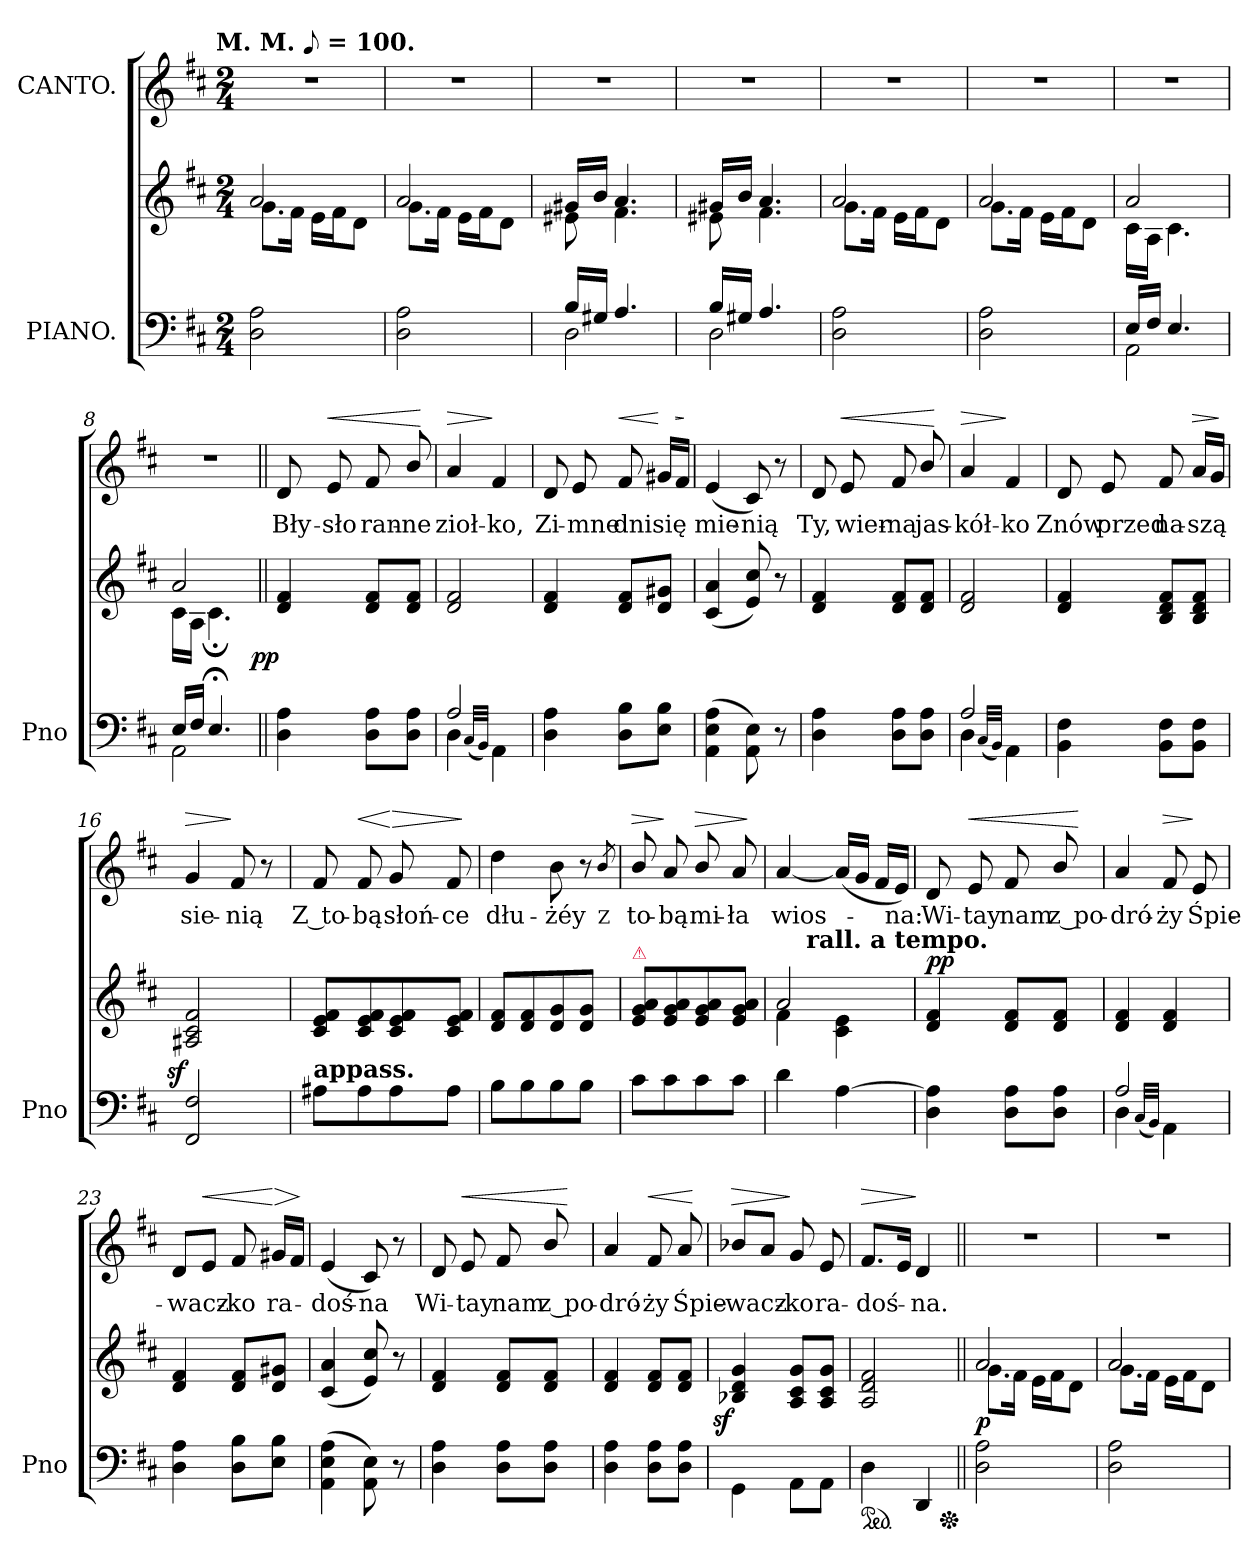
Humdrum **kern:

**kern	**kern	**dynam	**kern	**text	**dynam
*part2	*part2	*part2	*part1	*part1	*part1
*staff3	*staff2	*staff2/3	*staff1	*staff1	*staff1
*I"PIANO.	*	*	*I"CANTO.	*	*
*I'Pno	*	*	*	*	*
*clefF4	*clefG2	*	*clefG2	*	*
*k[f#c#]	*k[f#c#]	*	*k[f#c#]	*	*
*D:	*D:	*	*D:	*	*
!!LO:TX:omd:t=M. M. [8th] = 100.
*M2/4	*M2/4	*	*M2/4	*	*
*MM50	*MM50	*	*MM50	*	*
=1	=1	=1	=1	=1	=1
*	*^	*	*	*	*
2D 2A	2a	8.gL	.	2rdd	.	.
.	.	16f#Jk	.	.	.	.
.	.	16eLL	.	.	.	.
.	.	16f#J	.	.	.	.
.	.	8dJ	.	.	.	.
=2	=2	=2	=2	=2	=2	=2
2D 2A	2a	8.gL	.	2rdd	.	.
.	.	16f#Jk	.	.	.	.
.	.	16eLL	.	.	.	.
.	.	16f#J	.	.	.	.
.	.	8dJ	.	.	.	.
=3	=3	=3	=3	=3	=3	=3
*^	*	*	*	*	*	*
16BLL	2D	16g#XLL	8e#X	.	2rdd	.	.
16G#XJJ	.	16bJJ	.	.	.	.	.
4.A	.	4.a	4.f#	.	.	.	.
=4	=4	=4	=4	=4	=4	=4	=4
16BLL	2D	16g#XLL	8e#X	.	2rdd	.	.
16G#XJJ	.	16bJJ	.	.	.	.	.
4.A	.	4.a	4.f#	.	.	.	.
*v	*v	*	*	*	*	*	*
=5	=5	=5	=5	=5	=5	=5
2D 2A	2a	8.gL	.	2rdd	.	.
.	.	16f#Jk	.	.	.	.
.	.	16eLL	.	.	.	.
.	.	16f#J	.	.	.	.
.	.	8dJ	.	.	.	.
=6	=6	=6	=6	=6	=6	=6
2D 2A	2a	8.gL	.	2rdd	.	.
.	.	16f#Jk	.	.	.	.
.	.	16eLL	.	.	.	.
.	.	16f#J	.	.	.	.
.	.	8dJ	.	.	.	.
=7	=7	=7	=7	=7	=7	=7
*^	*	*	*	*	*	*
16ELL	2AA	2a	16c#LL	.	2rdd	.	.
16F#JJ	.	.	16AJJ	.	.	.	.
4.E	.	.	4.c#	.	.	.	.
=8	=8	=8	=8	=8	=8	=8	=8
16ELL	2AA	2a	16c#LL	.	2rdd	.	.
16F#JJ	.	.	16AJJ	.	.	.	.
4.E;	.	.	4.c#;<	.	.	.	.
*v	*v	*	*	*	*	*	*
=9||	=9||	=9||	=9||	=9||	=9||	=9||
!	!	!	!LO:DY:rj	!	!	!
*	*v	*v	*	*	*	*
4D 4A	4d 4f#	pp	8d	Bły-	.
!	!	!	!	!	!LO:HP:a
.	.	.	8e	-sło	<
8D 8AL	8d 8f#L	.	8f#	ran-	.
8D 8AJ	8d 8f#J	.	8b/	-ne	.
.	.	.	.	.	[
=10	=10	=10	=10	=10	=10
*^	*	*	*	*	*
!	!	!	!	!	!	!LO:HP:a
2A	4D	2d 2f#	.	4a	zioł-	>
.	(32qqC#/LLL	.	.	.	.	.
.	32qqBB/JJJ)	.	.	.	.	.
.	4AA	.	.	4f#	-ko,	]
*v	*v	*	*	*	*	*
=11	=11	=11	=11	=11	=11
4D 4A	4d 4f#	.	8d	Zi-	.
.	.	.	8e	-mne	.
!	!	!	!	!	!LO:HP:a
8D 8BL	8d 8f#L	.	8f#	dni	<
8E 8BJ	8d 8g#XJ	.	16g#XLL	się	[
!	!	!	!	!	!LO:HP:a
.	.	.	16f#JJ	.	>
.	.	.	.	.	]
=12	=12	=12	=12	=12	=12
(4AA 4E 4A	(4c# 4a	.	(4e	mie-	.
8AA\ 8E\)	8e 8cc#)	.	8c#)	-nią	.
8r	8r	.	8r	.	.
=13	=13	=13	=13	=13	=13
4D 4A	4d 4f#	.	8d	Ty,	.
!	!	!	!	!	!LO:HP:a
.	.	.	8e	wier-	<
8D 8AL	8d 8f#L	.	8f#	-na	.
8D 8AJ	8d 8f#J	.	8b/	jas-	.
.	.	.	.	.	[
=14	=14	=14	=14	=14	=14
*^	*	*	*	*	*
!	!	!	!	!	!	!LO:HP:a
2A	4D	2d 2f#	.	4a	-kół-	>
.	(32qqC#/LLL	.	.	.	.	.
.	32qqBB/JJJ)	.	.	.	.	.
.	4AA	.	.	4f#	-ko	]
*v	*v	*	*	*	*	*
=15	=15	=15	=15	=15	=15
4BB 4F#	4d 4f#	.	8d	Znów	.
.	.	.	8e	przed	.
8BB 8F#L	8B 8d 8f#L	.	8f#	na-	.
!	!	!	!	!	!LO:HP:a
8BB 8F#J	8B 8d 8f#J	.	16aLL	-szą	>
.	.	.	16gJJ	.	.
.	.	.	.	.	]
=16	=16	=16	=16	=16	=16
!	!	!LO:DY:rj	!	!	!LO:HP:a
2FF# 2F#	2A#X 2c# 2f#	sf	4g	sie-	>
.	.	.	8f#	nią	]
.	.	.	8r	.	.
=17	=17	=17	=17	=17	=17
!LO:TX:a:B:t=appass.	!	!	!	!	!
8A#XL	8c# 8e 8f#L	.	8f#	Z to-	.
!	!	!	!	!	!LO:HP:a
8A#	8c# 8e 8f#	.	8f#	-bą	<
!	!	!	!	!	!LO:HP:n=1:a
8A#	8c# 8e 8f#	.	8g	słoń-	[ >
8A#J	8c# 8e 8f#J	.	8f#	-ce	.
.	.	.	.	.	]
=18	=18	=18	=18	=18	=18
8BL	8d 8f#L	.	4dd	dłu-	.
8B	8d 8f#	.	.	.	.
8B	8d 8g	.	8b	żéy	.
8BJ	8d 8gJ	.	8r	.	.
.	.	.	8qb	Z	.
=19	=19	=19	=19	=19	=19
!	!LO:TX:a:B:color=crimson:t=⚠	!	!	!	!
!	!	!	!	!	!LO:HP:a
8c#L	8e 8g 8aL	.	8b/	to-	>
8c#	8e 8g 8a	.	8a	-bą	]
!	!	!	!	!	!LO:HP:a
8c#	8e 8g 8a	.	8b/	mi-	>
8c#J	8e 8g 8aJ	.	8a	-ła	.
.	.	.	.	.	]
=20	=20	=20	=20	=20	=20
*	*^	*	*	*	*
*	*	*^	*	*	*	*
4d	2a	4f#	8ryy	.	[4a	wios-	.
!	!	!	!LO:TX:a:B:t=rall. a tempo.	!	!	!	!
.	.	.	4.ryy	.	.	.	.
[4A	.	4c# 4e	.	.	(>16aLL]	.	.
.	.	.	.	.	16gJJ	.	.
.	.	.	.	.	16f#LL	.	.
.	.	.	.	.	16eJJ)	-na:	.
=21	=21	=21	=21	=21	=21	=21	=21
!	!	!	!	!LO:DY:a	!	!	!
*	*v	*v	*v	*	*	*	*
4D 4A]	4d 4f#	pp	8d	Wi-	.
!	!	!	!	!	!LO:HP:a
.	.	.	8e	-tay	<
8D 8AL	8d 8f#L	.	8f#	nam	.
8D 8AJ	8d 8f#J	.	8b/	z po-	.
.	.	.	.	.	[
=22	=22	=22	=22	=22	=22
*^	*	*	*	*	*
2A	4D	4d 4f#	.	4a	-dró-	.
.	(32qqC#/LLL	.	.	.	.	.
.	32qqBB/JJJ)	.	.	.	.	.
!	!	!	!	!	!	!LO:HP:a
.	4AA	4d 4f#	.	8f#	-ży	>
.	.	.	.	8e	Śpie-	]
*v	*v	*	*	*	*	*
=23	=23	=23	=23	=23	=23
4D 4A	4d 4f#	.	8dL	-wacz-	.
!	!	!	!	!	!LO:HP:a
.	.	.	8eJ	.	<
8D 8BL	8d 8f#L	.	8f#	-ko	.
!	!	!	!	!	!LO:HP:n=1:a
8E 8BJ	8d 8g#XJ	.	16g#XLL	ra-	[ >
.	.	.	16f#JJ	.	.
.	.	.	.	.	]
=24	=24	=24	=24	=24	=24
(4AA 4E 4A	(>4c# 4a	.	(4e	doś-	.
8AA\ 8E\)	8e 8cc#)	.	8c#)	-na	.
8r	8r	.	8r	.	.
=25	=25	=25	=25	=25	=25
4D 4A	4d 4f#	.	8d	Wi-	.
!	!	!	!	!	!LO:HP:a
.	.	.	8e	tay	<
8D 8AL	8d 8f#L	.	8f#	nam	.
8D 8AJ	8d 8f#J	.	8b/	z po-	.
.	.	.	.	.	[
=26	=26	=26	=26	=26	=26
4D 4A	4d 4f#	.	4a	-dró-	.
!	!	!	!	!	!LO:HP:a
8D 8AL	8d 8f#L	.	8f#	-ży	<
8D 8AJ	8d 8f#J	.	8a	Śpie-	.
.	.	.	.	.	[
=27	=27	=27	=27	=27	=27
!	!	!LO:DY:rj	!	!	!LO:HP:a
4GG\	4B-X 4d 4g	sf	8b-XL	-wacz-	>
.	.	.	8aJ	.	.
8AA\L	8A/ 8c#/ 8g/L	.	8g	-ko	]
8AA\J	8A/ 8c#/ 8g/J	.	8e	ra-	.
=28	=28	=28	=28	=28	=28
!	!	!	!	!	!LO:HP:a
*ped	*	*	*	*	*
4D\	2A/ 2d/ 2f#/	.	8.f#L	-doś-	>
.	.	.	16eJk	.	.
4DD/	.	.	4d	-na.	]
*Xped	*	*	*	*	*
=29||	=29||	=29||	=29||	=29||	=29||
*	*^	*	*	*	*
2D 2A	2a	8.gL	p	2rdd	.	.
.	.	16f#Jk	.	.	.	.
.	.	16eLL	.	.	.	.
.	.	16f#J	.	.	.	.
.	.	8dJ	.	.	.	.
=30	=30	=30	=30	=30	=30	=30
2D 2A	2a	8.gL	.	2rdd	.	.
.	.	16f#Jk	.	.	.	.
.	.	16eLL	.	.	.	.
.	.	16f#J	.	.	.	.
.	.	8dJ	.	.	.	.
*	*v	*v	*	*	*	*
=	=	=	=	=	=
*-	*-	*-	*-	*-	*-
